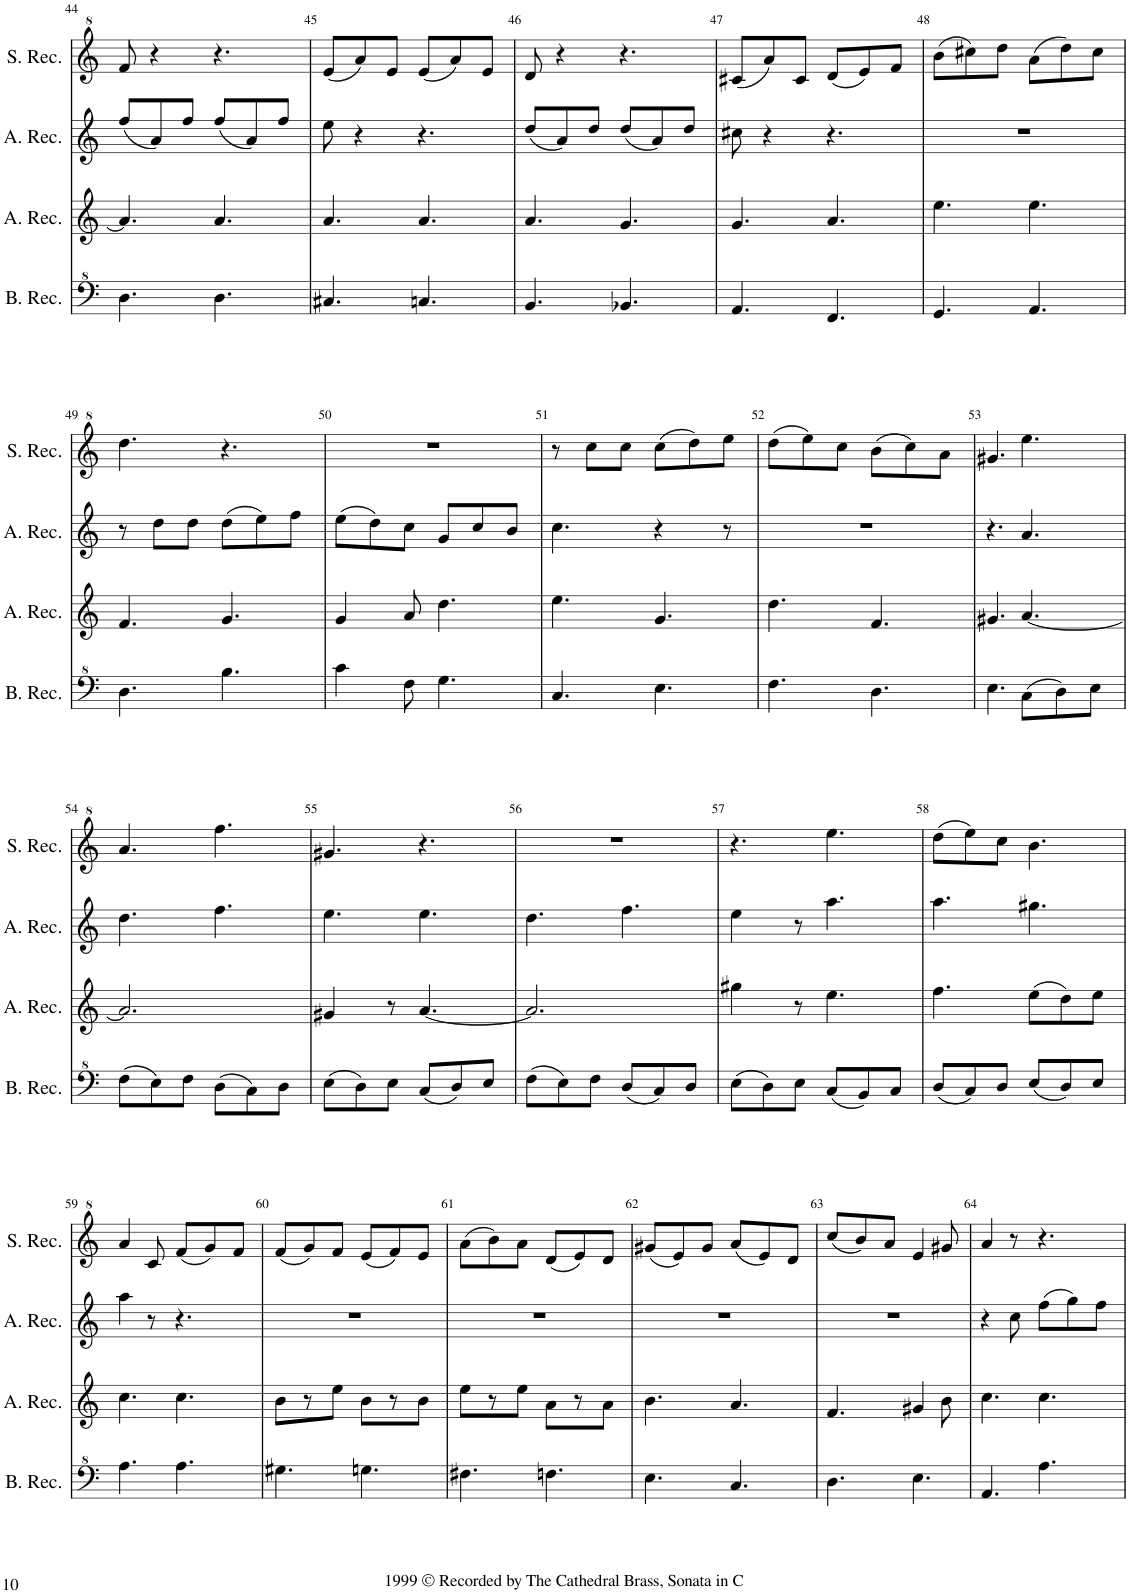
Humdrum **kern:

**kern	**kern	**kern	**kern
*part4	*part3	*part2	*part1
*staff4	*staff3	*staff2	*staff1
*I"Bass Recorder	*I"Alto Recorder	*I"Alto Recorder	*I"Soprano Recorder
*I'B. Rec.	*I'A. Rec.	*I'A. Rec.	*I'S. Rec.
!!LO:PB:g=z
*clefF^4	*clefG2	*clefG2	*clefG^2
*k[]	*k[]	*k[]	*k[]
*M6/8	*M6/8	*M6/8	*M6/8
=44	=44	=44	=44
4.d\	4.a/]	(8ff/L	8ff/
.	.	8a/)	4r
.	.	8ff/J	.
4.d\	4.a/	(8ff/L	4.r
.	.	8a/)	.
.	.	8ff/J	.
=45	=45	=45	=45
4.c#X/	4.a/	8ee\	(8ee/L
.	.	4r	8aa/)
.	.	.	8ee/J
4.cn/	4.a/	4.r	(8ee/L
.	.	.	8aa/)
.	.	.	8ee/J
=46	=46	=46	=46
4.B/	4.a/	(8dd/L	8dd/
.	.	8a/)	4r
.	.	8dd/J	.
4.B-X/	4.g/	(8dd/L	4.r
.	.	8a/)	.
.	.	8dd/J	.
=47	=47	=47	=47
4.A/	4.g/	8cc#X\	(8cc#X/L
.	.	4r	8aa/)
.	.	.	8cc#/J
4.F/	4.a/	4.r	(8dd/L
.	.	.	8ee/)
.	.	.	8ff/J
=48	=48	=48	=48
4.G/	4.ee\	2.r	(8bb\L
.	.	.	8ccc#X\)
.	.	.	8ddd\J
4.A/	4.ee\	.	(8aa\L
.	.	.	8ddd\)
.	.	.	8ccc#\J
!!LO:LB:g=z
=49	=49	=49	=49
4.d\	4.f/	8r	4.ddd\
.	.	8dd\L	.
.	.	8dd\J	.
4.b\	4.g/	(8dd\L	4.r
.	.	8ee\)	.
.	.	8ff\J	.
=50	=50	=50	=50
4cc\	4g/	(8ee\L	2.r
.	.	8dd\)	.
8f\	8a/	8cc\J	.
4.g\	4.dd\	8g/L	.
.	.	8cc/	.
.	.	8b/J	.
=51	=51	=51	=51
4.c/	4.ee\	4.cc\	8r
.	.	.	8ccc\L
.	.	.	8ccc\J
4.e\	4.g/	4r	(8ccc\L
.	.	.	8ddd\)
.	.	8r	8eee\J
=52	=52	=52	=52
4.f\	4.dd\	2.r	(8ddd\L
.	.	.	8eee\)
.	.	.	8ccc\J
4.d\	4.f/	.	(8bb\L
.	.	.	8ccc\)
.	.	.	8aa\J
=53	=53	=53	=53
4.e\	4.g#X/	4.r	4.gg#X/
(8c\L	[4.a/	4.a/	4.eee\
8d\)	.	.	.
8e\J	.	.	.
!!LO:LB:g=z
=54	=54	=54	=54
(8f\L	2.a/]	4.dd\	4.aa/
8e\)	.	.	.
8f\J	.	.	.
(8d\L	.	4.ff\	4.fff\
8c\)	.	.	.
8d\J	.	.	.
=55	=55	=55	=55
(8e\L	4g#X/	4.ee\	4.gg#X/
8d\)	.	.	.
8e\J	8r	.	.
(8c/L	[4.a/	4.ee\	4.r
8d/)	.	.	.
8e/J	.	.	.
=56	=56	=56	=56
(8f\L	2.a/]	4.dd\	2.r
8e\)	.	.	.
8f\J	.	.	.
(8d/L	.	4.ff\	.
8c/)	.	.	.
8d/J	.	.	.
=57	=57	=57	=57
(8e\L	4gg#X\	4ee\	4.r
8d\)	.	.	.
8e\J	8r	8r	.
(8c/L	4.ee\	4.aa\	4.eee\
8B/)	.	.	.
8c/J	.	.	.
=58	=58	=58	=58
(8d/L	4.ff\	4.aa\	(8ddd\L
8c/)	.	.	8eee\)
8d/J	.	.	8ccc\J
(8e/L	(8ee\L	4.gg#X\	4.bb\
8d/)	8dd\)	.	.
8e/J	8ee\J	.	.
!!LO:LB:g=z
=59	=59	=59	=59
4.a\	4.cc\	4aa\	4aa/
.	.	8r	8cc/
4.a\	4.cc\	4.r	(8ff/L
.	.	.	8gg/)
.	.	.	8ff/J
=60	=60	=60	=60
4.g#X\	8b\L	2.r	(8ff/L
.	8r	.	8gg/)
.	8ee\J	.	8ff/J
4.gn\	8b\L	.	(8ee/L
.	8r	.	8ff/)
.	8b\J	.	8ee/J
=61	=61	=61	=61
4.f#X\	8ee\L	2.r	(8aa\L
.	8r	.	8bb\)
.	8ee\J	.	8aa\J
4.fn\	8a\L	.	(8dd/L
.	8r	.	8ee/)
.	8a\J	.	8dd/J
=62	=62	=62	=62
4.e\	4.b\	2.r	(8gg#X/L
.	.	.	8ee/)
.	.	.	8gg#/J
4.c/	4.a/	.	(8aa/L
.	.	.	8ee/)
.	.	.	8dd/J
=63	=63	=63	=63
4.d\	4.f/	2.r	(8ccc/L
.	.	.	8bb/)
.	.	.	8aa/J
4.e\	4g#X/	.	4ee/
.	8b\	.	8gg#X/
=64	=64	=64	=64
4.A/	4.cc\	4r	4aa/
.	.	8cc\	8r
4.a\	4.cc\	(8ff\L	4.r
.	.	8gg\)	.
.	.	8ff\J	.
=	=	=	=
*-	*-	*-	*-
